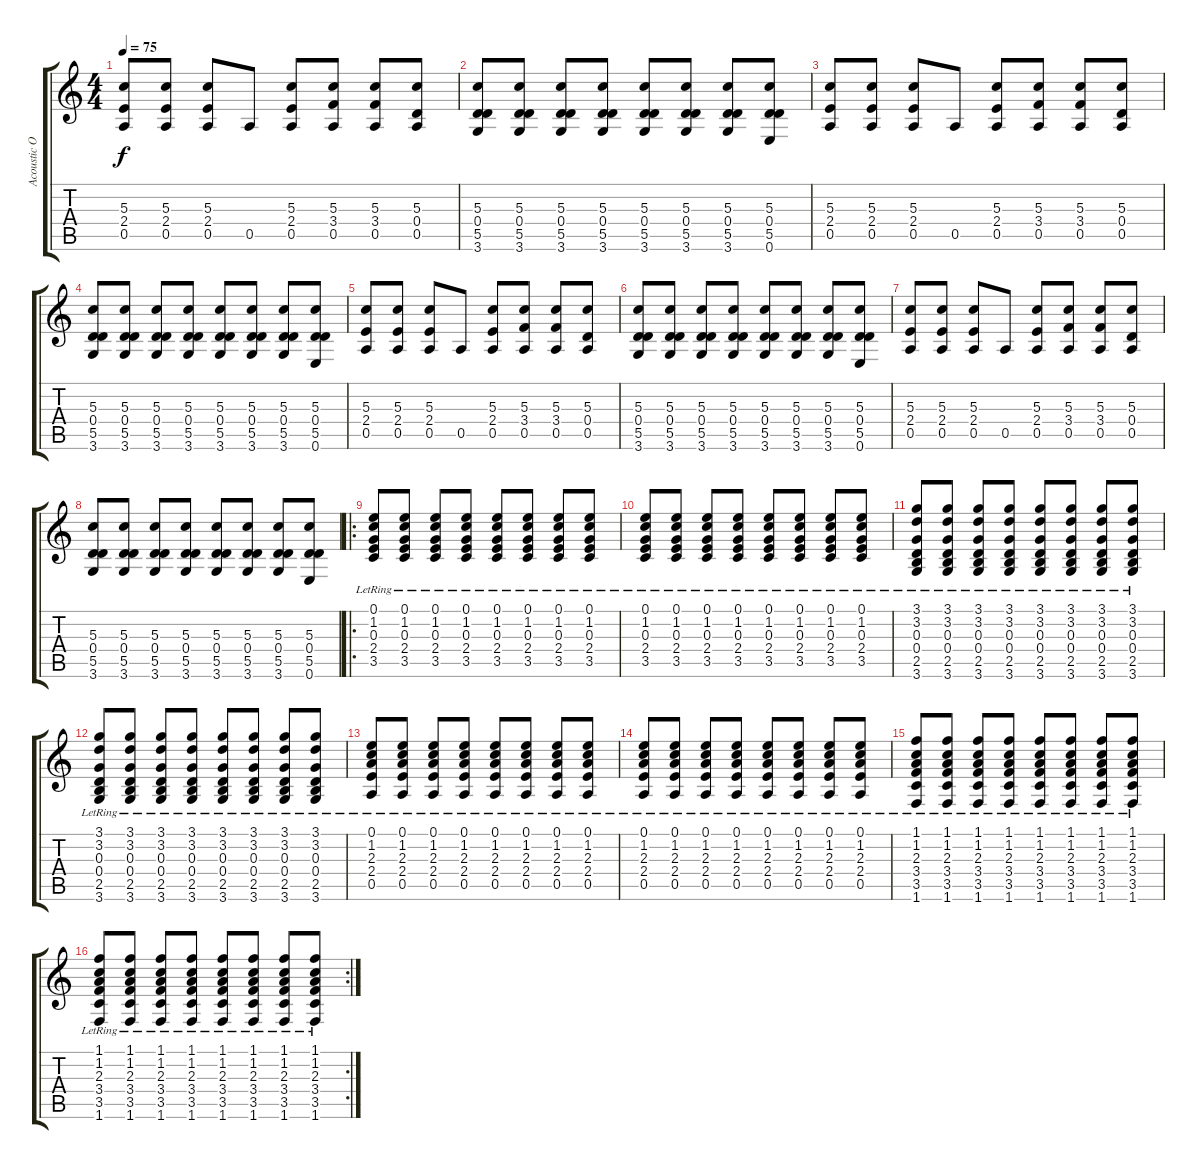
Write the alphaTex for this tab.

\track ("Acoustic Overdub" "Acoustic O") {instrument acousticguitarsteel}
\staff {score tabs}
\tuning (E4 B3 G3 D3 A2 E2) {hide}
\ts (4 4)
\tempo 75
\clef g2
\ks c
(5.3 2.4 0.5).8{dy f} (5.3 2.4 0.5).8 (5.3 2.4 0.5).8 0.5.8 (5.3 2.4 0.5).8 (5.3 3.4 0.5).8 (5.3 3.4 0.5).8 (5.3 0.4 0.5).8 |
(5.3 0.4 5.5 3.6).8 (5.3 0.4 5.5 3.6).8 (5.3 0.4 5.5 3.6).8 (5.3 0.4 5.5 3.6).8 (5.3 0.4 5.5 3.6).8 (5.3 0.4 5.5 3.6).8 (5.3 0.4 5.5 3.6).8 (5.3 0.4 5.5 0.6).8 |
(5.3 2.4 0.5).8 (5.3 2.4 0.5).8 (5.3 2.4 0.5).8 0.5.8 (5.3 2.4 0.5).8 (5.3 3.4 0.5).8 (5.3 3.4 0.5).8 (5.3 0.4 0.5).8 |
(5.3 0.4 5.5 3.6).8 (5.3 0.4 5.5 3.6).8 (5.3 0.4 5.5 3.6).8 (5.3 0.4 5.5 3.6).8 (5.3 0.4 5.5 3.6).8 (5.3 0.4 5.5 3.6).8 (5.3 0.4 5.5 3.6).8 (5.3 0.4 5.5 0.6).8 |
(5.3 2.4 0.5).8 (5.3 2.4 0.5).8 (5.3 2.4 0.5).8 0.5.8 (5.3 2.4 0.5).8 (5.3 3.4 0.5).8 (5.3 3.4 0.5).8 (5.3 0.4 0.5).8 |
(5.3 0.4 5.5 3.6).8 (5.3 0.4 5.5 3.6).8 (5.3 0.4 5.5 3.6).8 (5.3 0.4 5.5 3.6).8 (5.3 0.4 5.5 3.6).8 (5.3 0.4 5.5 3.6).8 (5.3 0.4 5.5 3.6).8 (5.3 0.4 5.5 0.6).8 |
(5.3 2.4 0.5).8 (5.3 2.4 0.5).8 (5.3 2.4 0.5).8 0.5.8 (5.3 2.4 0.5).8 (5.3 3.4 0.5).8 (5.3 3.4 0.5).8 (5.3 0.4 0.5).8 |
(5.3 0.4 5.5 3.6).8 (5.3 0.4 5.5 3.6).8 (5.3 0.4 5.5 3.6).8 (5.3 0.4 5.5 3.6).8 (5.3 0.4 5.5 3.6).8 (5.3 0.4 5.5 3.6).8 (5.3 0.4 5.5 3.6).8 (5.3 0.4 5.5 0.6).8 |
\ro
(0.1{lr} 1.2{lr} 0.3{lr} 2.4{lr} 3.5{lr}).8 (0.1{lr} 1.2{lr} 0.3{lr} 2.4{lr} 3.5{lr}).8 (0.1{lr} 1.2{lr} 0.3{lr} 2.4{lr} 3.5{lr}).8 (0.1{lr} 1.2{lr} 0.3{lr} 2.4{lr} 3.5{lr}).8 (0.1{lr} 1.2{lr} 0.3{lr} 2.4{lr} 3.5{lr}).8 (0.1{lr} 1.2{lr} 0.3{lr} 2.4{lr} 3.5{lr}).8 (0.1{lr} 1.2{lr} 0.3{lr} 2.4{lr} 3.5{lr}).8 (0.1{lr} 1.2{lr} 0.3{lr} 2.4{lr} 3.5{lr}).8 |
(0.1{lr} 1.2{lr} 0.3{lr} 2.4{lr} 3.5{lr}).8 (0.1{lr} 1.2{lr} 0.3{lr} 2.4{lr} 3.5{lr}).8 (0.1{lr} 1.2{lr} 0.3{lr} 2.4{lr} 3.5{lr}).8 (0.1{lr} 1.2{lr} 0.3{lr} 2.4{lr} 3.5{lr}).8 (0.1{lr} 1.2{lr} 0.3{lr} 2.4{lr} 3.5{lr}).8 (0.1{lr} 1.2{lr} 0.3{lr} 2.4{lr} 3.5{lr}).8 (0.1{lr} 1.2{lr} 0.3{lr} 2.4{lr} 3.5{lr}).8 (0.1{lr} 1.2{lr} 0.3{lr} 2.4{lr} 3.5{lr}).8 |
(3.1{lr} 3.2{lr} 0.3{lr} 0.4{lr} 2.5{lr} 3.6{lr}).8 (3.1{lr} 3.2{lr} 0.3{lr} 0.4{lr} 2.5{lr} 3.6{lr}).8 (3.1{lr} 3.2{lr} 0.3{lr} 0.4{lr} 2.5{lr} 3.6{lr}).8 (3.1{lr} 3.2{lr} 0.3{lr} 0.4{lr} 2.5{lr} 3.6{lr}).8 (3.1{lr} 3.2{lr} 0.3{lr} 0.4{lr} 2.5{lr} 3.6{lr}).8 (3.1{lr} 3.2{lr} 0.3{lr} 0.4{lr} 2.5{lr} 3.6{lr}).8 (3.1{lr} 3.2{lr} 0.3{lr} 0.4{lr} 2.5{lr} 3.6{lr}).8 (3.1{lr} 3.2{lr} 0.3{lr} 0.4{lr} 2.5{lr} 3.6{lr}).8 |
(3.1{lr} 3.2{lr} 0.3{lr} 0.4{lr} 2.5{lr} 3.6{lr}).8 (3.1{lr} 3.2{lr} 0.3{lr} 0.4{lr} 2.5{lr} 3.6{lr}).8 (3.1{lr} 3.2{lr} 0.3{lr} 0.4{lr} 2.5{lr} 3.6{lr}).8 (3.1{lr} 3.2{lr} 0.3{lr} 0.4{lr} 2.5{lr} 3.6{lr}).8 (3.1{lr} 3.2{lr} 0.3{lr} 0.4{lr} 2.5{lr} 3.6{lr}).8 (3.1{lr} 3.2{lr} 0.3{lr} 0.4{lr} 2.5{lr} 3.6{lr}).8 (3.1{lr} 3.2{lr} 0.3{lr} 0.4{lr} 2.5{lr} 3.6{lr}).8 (3.1{lr} 3.2{lr} 0.3{lr} 0.4{lr} 2.5{lr} 3.6{lr}).8 |
(0.1{lr} 1.2{lr} 2.3{lr} 2.4{lr} 0.5{lr}).8 (0.1{lr} 1.2{lr} 2.3{lr} 2.4{lr} 0.5{lr}).8 (0.1{lr} 1.2{lr} 2.3{lr} 2.4{lr} 0.5{lr}).8 (0.1{lr} 1.2{lr} 2.3{lr} 2.4{lr} 0.5{lr}).8 (0.1{lr} 1.2{lr} 2.3{lr} 2.4{lr} 0.5{lr}).8 (0.1{lr} 1.2{lr} 2.3{lr} 2.4{lr} 0.5{lr}).8 (0.1{lr} 1.2{lr} 2.3{lr} 2.4{lr} 0.5{lr}).8 (0.1{lr} 1.2{lr} 2.3{lr} 2.4{lr} 0.5{lr}).8 |
(0.1{lr} 1.2{lr} 2.3{lr} 2.4{lr} 0.5{lr}).8 (0.1{lr} 1.2{lr} 2.3{lr} 2.4{lr} 0.5{lr}).8 (0.1{lr} 1.2{lr} 2.3{lr} 2.4{lr} 0.5{lr}).8 (0.1{lr} 1.2{lr} 2.3{lr} 2.4{lr} 0.5{lr}).8 (0.1{lr} 1.2{lr} 2.3{lr} 2.4{lr} 0.5{lr}).8 (0.1{lr} 1.2{lr} 2.3{lr} 2.4{lr} 0.5{lr}).8 (0.1{lr} 1.2{lr} 2.3{lr} 2.4{lr} 0.5{lr}).8 (0.1{lr} 1.2{lr} 2.3{lr} 2.4{lr} 0.5{lr}).8 |
(1.1{lr} 1.2{lr} 2.3{lr} 3.4{lr} 3.5{lr} 1.6{lr}).8 (1.1{lr} 1.2{lr} 2.3{lr} 3.4{lr} 3.5{lr} 1.6{lr}).8 (1.1{lr} 1.2{lr} 2.3{lr} 3.4{lr} 3.5{lr} 1.6{lr}).8 (1.1{lr} 1.2{lr} 2.3{lr} 3.4{lr} 3.5{lr} 1.6{lr}).8 (1.1{lr} 1.2{lr} 2.3{lr} 3.4{lr} 3.5{lr} 1.6{lr}).8 (1.1{lr} 1.2{lr} 2.3{lr} 3.4{lr} 3.5{lr} 1.6{lr}).8 (1.1{lr} 1.2{lr} 2.3{lr} 3.4{lr} 3.5{lr} 1.6{lr}).8 (1.1{lr} 1.2{lr} 2.3{lr} 3.4{lr} 3.5{lr} 1.6{lr}).8 |
\rc 2
(1.1{lr} 1.2{lr} 2.3{lr} 3.4{lr} 3.5{lr} 1.6{lr}).8 (1.1{lr} 1.2{lr} 2.3{lr} 3.4{lr} 3.5{lr} 1.6{lr}).8 (1.1{lr} 1.2{lr} 2.3{lr} 3.4{lr} 3.5{lr} 1.6{lr}).8 (1.1{lr} 1.2{lr} 2.3{lr} 3.4{lr} 3.5{lr} 1.6{lr}).8 (1.1{lr} 1.2{lr} 2.3{lr} 3.4{lr} 3.5{lr} 1.6{lr}).8 (1.1{lr} 1.2{lr} 2.3{lr} 3.4{lr} 3.5{lr} 1.6{lr}).8 (1.1{lr} 1.2{lr} 2.3{lr} 3.4{lr} 3.5{lr} 1.6{lr}).8 (1.1{lr} 1.2{lr} 2.3{lr} 3.4{lr} 3.5{lr} 1.6{lr}).8
